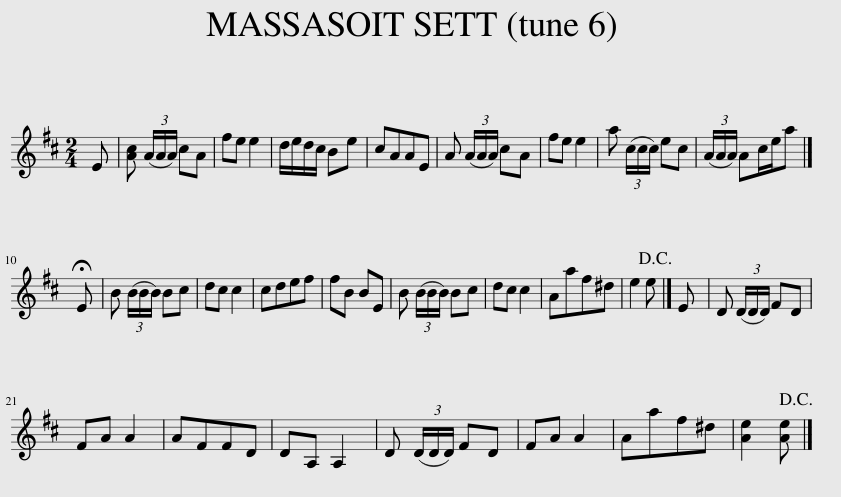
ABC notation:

X:1
L:1/8
M:2/4
I:linebreak $
K:D
V:1 treble
V:1
 E | [Ac] (3(A/A/A/) cA | fe e2 | d/e/d/c/ Be | cAAE | %5
 A (3(A/A/A/) cA | fe e2 | a (3(c/c/c/) ec | (3(A/A/A/) Ac/e/a |]$ !fermata!E | %10
 B (3(B/B/B/) Bc | dc c2 | cdef | fB BE | B (3(B/B/B/) Bc | %15
 dc c2 | Aaf^d | e2 e!D.C.! |] E | D (3(D/D/D/) FD |$ %20
 FA A2 | AFFD | DA, A,2 | D (3(D/D/D/) FD | FA A2 | %25
 Aaf^d | [Ae]2 [Ae]!D.C.! |] %27
